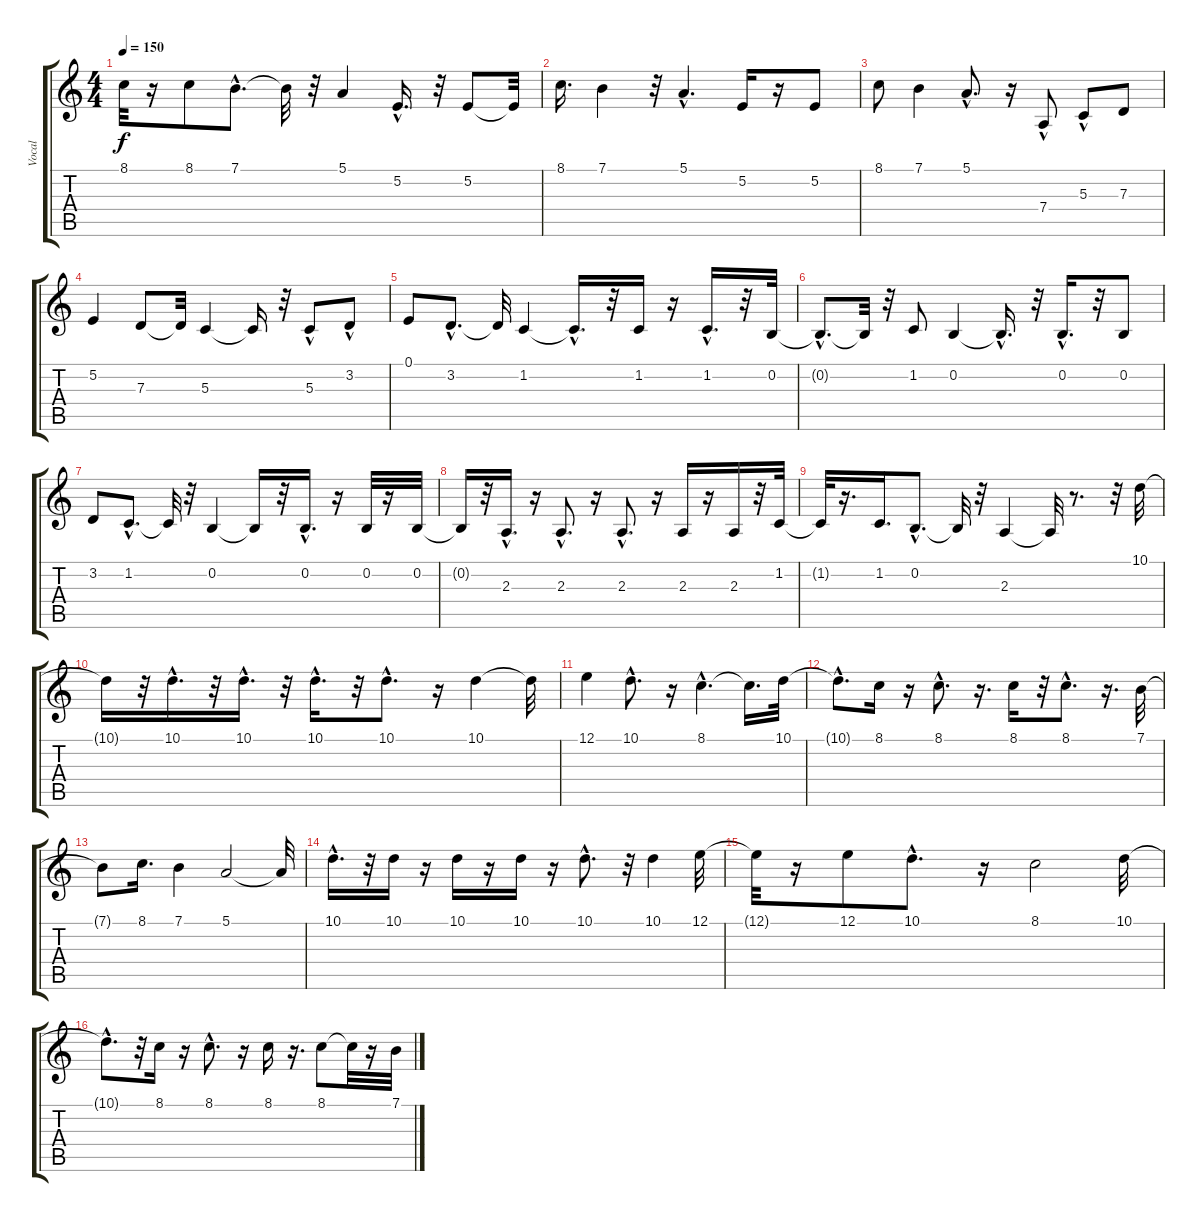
\track ("Vocal" "Vocal") {instrument acousticgrandpiano}
\staff {score tabs}
\tuning (E4 B3 G3 D3 A2 E2) {hide}
\ts (4 4)
\tempo 150
\clef g2
\ks c
8.1{t}.32{dy f} r.16 8.1.8 7.1{hac}.8{d} 7.1{t}.32 r.32 5.1.4 5.2{hac}.16{d} r.32 5.2.8 5.2{t}.32 |
8.1.16{d} 7.1.4 r.32 5.1{hac}.4{d} 5.2.16 r.16 5.2.8 |
8.1.8 7.1.4 5.1{hac}.8{d} r.16 7.4{hac}.8 5.3{hac}.8 7.3.8 |
5.2.4 7.3.8 7.3{t}.32 5.3.4 5.3{t}.16 r.32 5.3{hac}.8 3.2{hac}.8 |
0.1.8 3.2{hac}.8{d} 3.2{t}.32 1.2.4 1.2{hac t}.16{d} r.32 1.2.16 r.16 1.2{hac}.16{d} r.32 0.2.32 |
0.2{hac t}.8{d} 0.2{t}.32 r.32 1.2.8 0.2.4 0.2{hac t}.16{d} r.32 0.2{hac}.16{d} r.32 0.2.8 |
3.2.8 1.2{hac}.8{d} 1.2{t}.32 r.32 0.2.4 0.2{t}.16 r.32 0.2{hac}.16{d} r.16 0.2.32 r.16 0.2.32 |
0.2{t}.16 r.32 2.3{hac}.16{d} r.16 2.3{hac}.8{d} r.16 2.3{hac}.8{d} r.16 2.3.16 r.16 2.3.16 r.32 1.2.32 |
1.2{t}.32 r.16{d} 1.2.16{d} 0.2{hac}.8{d} 0.2{t}.32 r.32 2.3.4 2.3{t}.32 r.8{d} r.32 10.1.32 |
10.1{t}.16 r.32 10.1{hac}.16{d} r.32 10.1{hac}.16{d} r.32 10.1{hac}.16{d} r.32 10.1{hac}.8{d} r.16 10.1.4 10.1{t}.32 |
12.1.4 10.1{hac}.8{d} r.16 8.1{hac}.4{d} 8.1{t}.16{d} 10.1.32 |
10.1{hac t}.8{d} 8.1.16 r.16 8.1{hac}.8{d} r.16{d} 8.1.16 r.32 8.1{hac}.8{d} r.16{d} 7.1.32 |
7.1{t}.8 8.1.16{d} 7.1.4 5.1.2 5.1{t}.32 |
10.1{hac}.16{d} r.32 10.1.16 r.16 10.1.16 r.16 10.1.16 r.16 10.1{hac}.8{d} r.32 10.1.4 12.1.32 |
12.1{t}.32 r.16 12.1.8 10.1{hac}.8{d} r.16 8.1.2 10.1.32 |
10.1{hac t}.8{d} r.32 8.1.16 r.16 8.1{hac}.8{d} r.16 8.1.16 r.16{d} 8.1.8 8.1{t}.32 r.16 7.1.32
